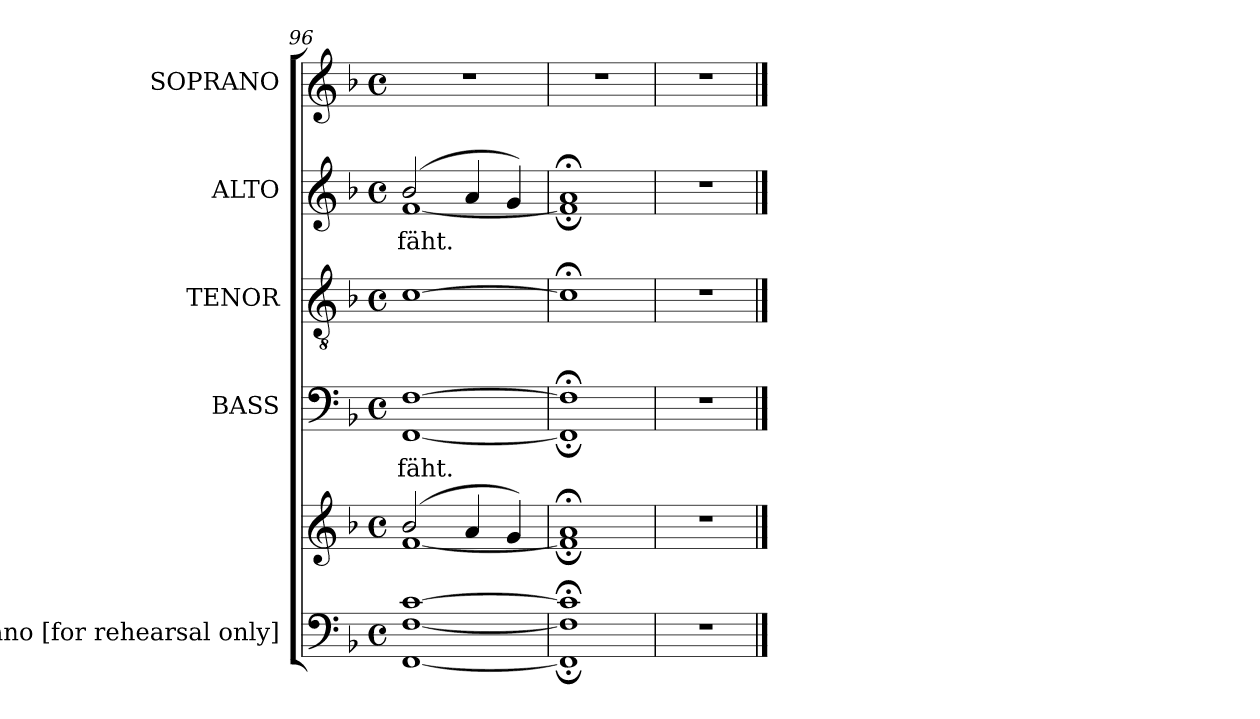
**kern	**kern	**kern	**text	**kern	**kern	**text	**kern
*part5	*part5	*part4	*part4	*part3	*part2	*part2	*part1
*staff6	*staff5	*staff4	*staff4	*staff3	*staff2	*staff2	*staff1
*I"Piano [for rehearsal only]	*	*I"BASS	*	*I"TENOR	*I"ALTO	*	*I"SOPRANO
*I'Pno.	*	*I'B.	*	*I'T.	*I'A.	*	*I'S.
*clefF4	*clefG2	*clefF4	*	*clefGv2	*clefG2	*	*clefG2
*	*	*	*	*ITrd7c12	*	*	*
*k[b-]	*k[b-]	*k[b-]	*	*k[b-]	*k[b-]	*	*k[b-]
*F:	*F:	*F:	*	*F:	*F:	*	*F:
*M4/4	*M4/4	*M4/4	*	*M4/4	*M4/4	*	*M4/4
*met(c)	*met(c)	*met(c)	*	*met(c)	*met(c)	*	*met(c)
=96	=96	=96	=96	=96	=96	=96	=96
*^	*^	*^	*	*	*	*	*
!	!	!	!	!	!	!LO:LY:b:color=#000000	!	!	!	!
*	*	*	*	*	*	*	*	*^	*	*
!	!	!	!	!	!	!	!	!	!	!LO:LY:b:color=#000000	!
[>1ci	[<1FFi [<1Fi	(2b-i/	[<1fi	[>1Fi	[<1FFi	-fäht.	[>1Ci	(2b-i/	[<1fi	-fäht.	1r
.	.	4ai/	.	.	.	.	.	4ai/	.	.	.
.	.	4gi/)	.	.	.	.	.	4gi/)	.	.	.
=97	=97	=97	=97	=97	=97	=97	=97	=97	=97	=97	=97
1c;i]	1FFi]; 1Fi];	1a;i	1f;i]	1F;i]	1FF;i]	.	1C;i]	1a;i	1f;i]	.	1r
*v	*v	*	*	*v	*v	*	*	*v	*v	*	*
*	*v	*v	*	*	*	*	*	*
=98	=98	=98	=98	=98	=98	=98	=98
1r	1r	1r	.	1r	1r	.	1r
==	==	==	==	==	==	==	==
*-	*-	*-	*-	*-	*-	*-	*-
